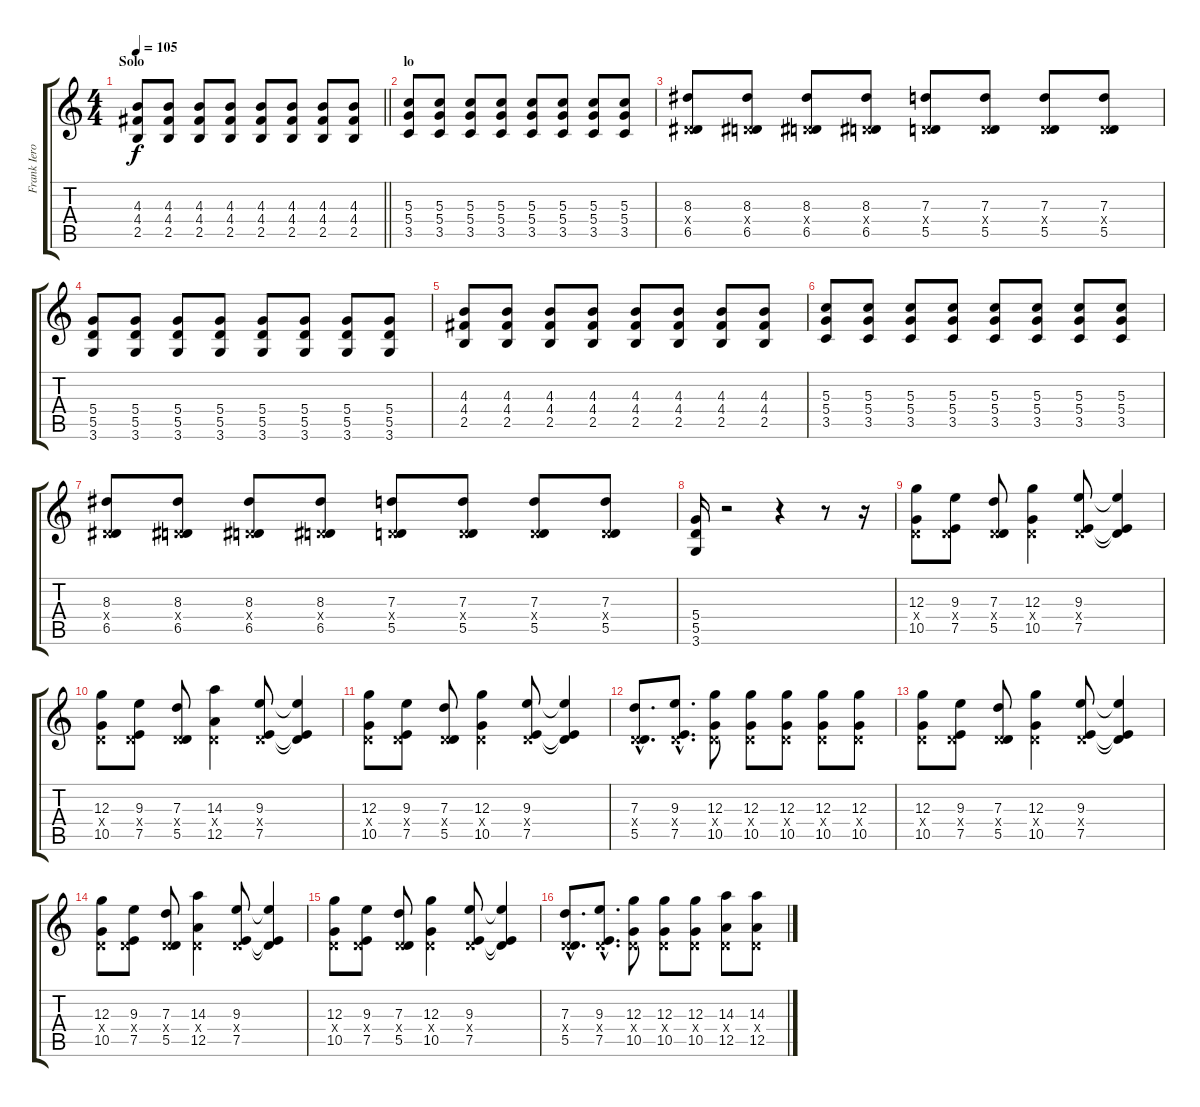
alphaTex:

\track ("Frank Iero" "Frank Iero") {instrument overdrivenguitar}
\staff {score tabs}
\tuning (E4 B3 G3 D3 A2 E2) {hide}
\ts (4 4)
\section ("" "Solo")
\tempo 105
\clef g2
\barLineRight lightlight
\ks c
(4.3 4.4 2.5).8{dy f} (4.3 4.4 2.5).8 (4.3 4.4 2.5).8 (4.3 4.4 2.5).8 (4.3 4.4 2.5).8 (4.3 4.4 2.5).8 (4.3 4.4 2.5).8 (4.3 4.4 2.5).8 |
\section ("" "lo")
(5.3 5.4 3.5).8 (5.3 5.4 3.5).8 (5.3 5.4 3.5).8 (5.3 5.4 3.5).8 (5.3 5.4 3.5).8 (5.3 5.4 3.5).8 (5.3 5.4 3.5).8 (5.3 5.4 3.5).8 |
(8.3 0.4{x} 6.5).8 (8.3 0.4{x} 6.5).8 (8.3 0.4{x} 6.5).8 (8.3 0.4{x} 6.5).8 (7.3 0.4{x} 5.5).8 (7.3 0.4{x} 5.5).8 (7.3 0.4{x} 5.5).8 (7.3 0.4{x} 5.5).8 |
(5.4 5.5 3.6).8 (5.4 5.5 3.6).8 (5.4 5.5 3.6).8 (5.4 5.5 3.6).8 (5.4 5.5 3.6).8 (5.4 5.5 3.6).8 (5.4 5.5 3.6).8 (5.4 5.5 3.6).8 |
(4.3 4.4 2.5).8 (4.3 4.4 2.5).8 (4.3 4.4 2.5).8 (4.3 4.4 2.5).8 (4.3 4.4 2.5).8 (4.3 4.4 2.5).8 (4.3 4.4 2.5).8 (4.3 4.4 2.5).8 |
(5.3 5.4 3.5).8 (5.3 5.4 3.5).8 (5.3 5.4 3.5).8 (5.3 5.4 3.5).8 (5.3 5.4 3.5).8 (5.3 5.4 3.5).8 (5.3 5.4 3.5).8 (5.3 5.4 3.5).8 |
(8.3 0.4{x} 6.5).8 (8.3 0.4{x} 6.5).8 (8.3 0.4{x} 6.5).8 (8.3 0.4{x} 6.5).8 (7.3 0.4{x} 5.5).8 (7.3 0.4{x} 5.5).8 (7.3 0.4{x} 5.5).8 (7.3 0.4{x} 5.5).8 |
(5.4 5.5 3.6).16 r.2 r.4 r.8 r.16 |
(12.3 0.4{x} 10.5).8 (9.3 0.4{x} 7.5).8 (7.3 0.4{x} 5.5).8 (12.3 0.4{x} 10.5).4 (9.3 0.4{x} 7.5).8 (9.3{t} 0.4{t} 7.5{t}).4 |
(12.3 0.4{x} 10.5).8 (9.3 0.4{x} 7.5).8 (7.3 0.4{x} 5.5).8 (14.3 0.4{x} 12.5).4 (9.3 0.4{x} 7.5).8 (9.3{t} 0.4{t} 7.5{t}).4 |
(12.3 0.4{x} 10.5).8 (9.3 0.4{x} 7.5).8 (7.3 0.4{x} 5.5).8 (12.3 0.4{x} 10.5).4 (9.3 0.4{x} 7.5).8 (9.3{t} 0.4{t} 7.5{t}).4 |
(7.3{hac} 0.4{hac x} 5.5{hac}).8{d} (9.3{hac} 0.4{hac x} 7.5{hac}).8{d} (12.3 0.4{x} 10.5).8 (12.3 0.4{x} 10.5).8 (12.3 0.4{x} 10.5).8 (12.3 0.4{x} 10.5).8 (12.3 0.4{x} 10.5).8 |
(12.3 0.4{x} 10.5).8 (9.3 0.4{x} 7.5).8 (7.3 0.4{x} 5.5).8 (12.3 0.4{x} 10.5).4 (9.3 0.4{x} 7.5).8 (9.3{t} 0.4{t} 7.5{t}).4 |
(12.3 0.4{x} 10.5).8 (9.3 0.4{x} 7.5).8 (7.3 0.4{x} 5.5).8 (14.3 0.4{x} 12.5).4 (9.3 0.4{x} 7.5).8 (9.3{t} 0.4{t} 7.5{t}).4 |
(12.3 0.4{x} 10.5).8 (9.3 0.4{x} 7.5).8 (7.3 0.4{x} 5.5).8 (12.3 0.4{x} 10.5).4 (9.3 0.4{x} 7.5).8 (9.3{t} 0.4{t} 7.5{t}).4 |
(7.3{hac} 0.4{hac x} 5.5{hac}).8{d} (9.3{hac} 0.4{hac x} 7.5{hac}).8{d} (12.3 0.4{x} 10.5).8 (12.3 0.4{x} 10.5).8 (12.3 0.4{x} 10.5).8 (14.3 0.4{x} 12.5).8 (14.3 0.4{x} 12.5).8
